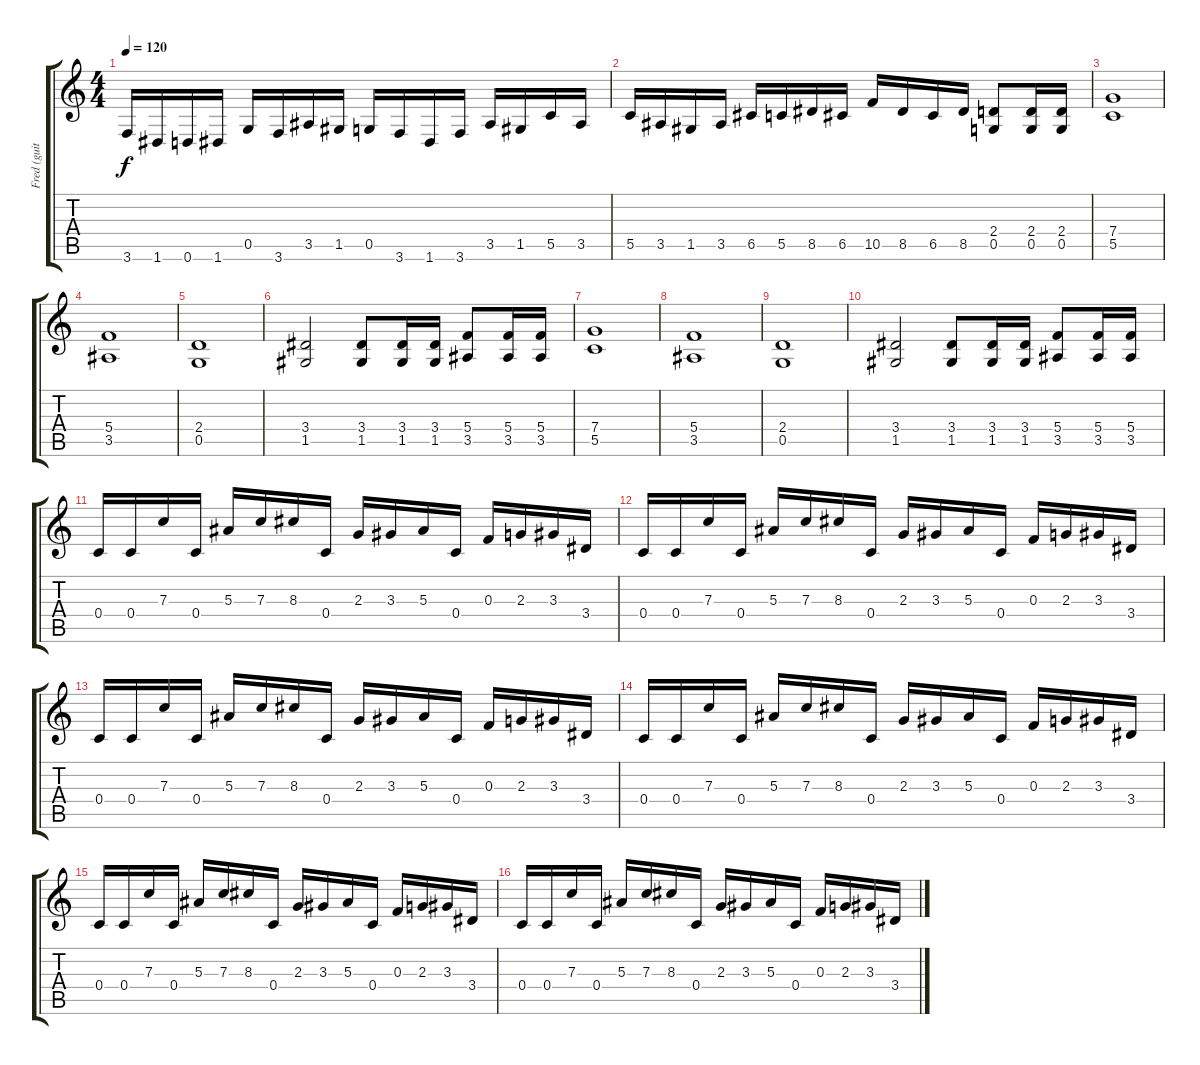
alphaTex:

\track ("Fred (guitar I)" "Fred (guit") {instrument distortionguitar}
\staff {score tabs}
\tuning (D4 A3 F3 C3 G2 D2) {hide}
\ts (4 4)
\tempo 120
\clef g2
\ks c
3.6.16{dy f} 1.6.16 0.6.16 1.6.16 0.5.16 3.6.16 3.5.16 1.5.16 0.5.16 3.6.16 1.6.16 3.6.16 3.5.16 1.5.16 5.5.16 3.5.16 |
5.5.16 3.5.16 1.5.16 3.5.16 6.5.16 5.5.16 8.5.16 6.5.16 10.5.16 8.5.16 6.5.16 8.5.16 (2.4 0.5).8 (2.4 0.5).16 (2.4 0.5).16 |
(7.4 5.5).1 |
(5.4 3.5).1 |
(2.4 0.5).1 |
(3.4 1.5).2 (3.4 1.5).8 (3.4 1.5).16 (3.4 1.5).16 (5.4 3.5).8 (5.4 3.5).16 (5.4 3.5).16 |
(7.4 5.5).1 |
(5.4 3.5).1 |
(2.4 0.5).1 |
(3.4 1.5).2 (3.4 1.5).8 (3.4 1.5).16 (3.4 1.5).16 (5.4 3.5).8 (5.4 3.5).16 (5.4 3.5).16 |
0.4.16 0.4.16 7.3.16 0.4.16 5.3.16 7.3.16 8.3.16 0.4.16 2.3.16 3.3.16 5.3.16 0.4.16 0.3.16 2.3.16 3.3.16 3.4.16 |
0.4.16 0.4.16 7.3.16 0.4.16 5.3.16 7.3.16 8.3.16 0.4.16 2.3.16 3.3.16 5.3.16 0.4.16 0.3.16 2.3.16 3.3.16 3.4.16 |
0.4.16 0.4.16 7.3.16 0.4.16 5.3.16 7.3.16 8.3.16 0.4.16 2.3.16 3.3.16 5.3.16 0.4.16 0.3.16 2.3.16 3.3.16 3.4.16 |
0.4.16 0.4.16 7.3.16 0.4.16 5.3.16 7.3.16 8.3.16 0.4.16 2.3.16 3.3.16 5.3.16 0.4.16 0.3.16 2.3.16 3.3.16 3.4.16 |
0.4.16 0.4.16 7.3.16 0.4.16 5.3.16 7.3.16 8.3.16 0.4.16 2.3.16 3.3.16 5.3.16 0.4.16 0.3.16 2.3.16 3.3.16 3.4.16 |
0.4.16 0.4.16 7.3.16 0.4.16 5.3.16 7.3.16 8.3.16 0.4.16 2.3.16 3.3.16 5.3.16 0.4.16 0.3.16 2.3.16 3.3.16 3.4.16
